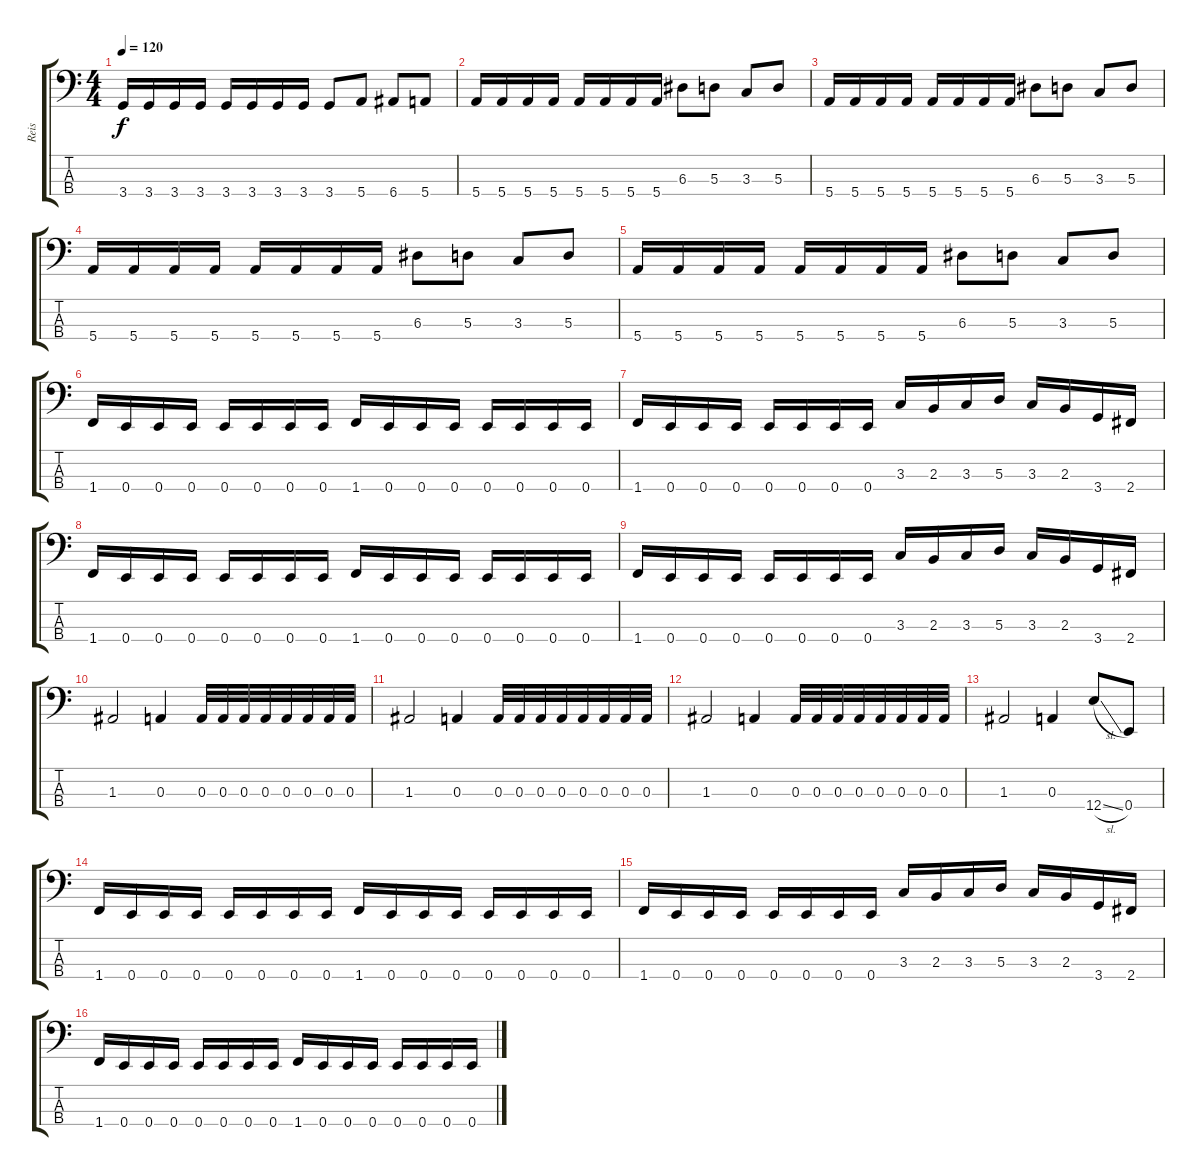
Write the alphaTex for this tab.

\track ("Reis" "Reis") {instrument electricbassfinger}
\staff {score tabs}
\tuning (G2 D2 A1 E1) {hide}
\ts (4 4)
\tempo 120
\clef f4
\ks c
3.4.16{dy f} 3.4.16 3.4.16 3.4.16 3.4.16 3.4.16 3.4.16 3.4.16 3.4.8 5.4.8 6.4.8 5.4.8 |
5.4.16 5.4.16 5.4.16 5.4.16 5.4.16 5.4.16 5.4.16 5.4.16 6.3.8 5.3.8 3.3.8 5.3.8 |
5.4.16 5.4.16 5.4.16 5.4.16 5.4.16 5.4.16 5.4.16 5.4.16 6.3.8 5.3.8 3.3.8 5.3.8 |
5.4.16 5.4.16 5.4.16 5.4.16 5.4.16 5.4.16 5.4.16 5.4.16 6.3.8 5.3.8 3.3.8 5.3.8 |
5.4.16 5.4.16 5.4.16 5.4.16 5.4.16 5.4.16 5.4.16 5.4.16 6.3.8 5.3.8 3.3.8 5.3.8 |
1.4.16 0.4.16 0.4.16 0.4.16 0.4.16 0.4.16 0.4.16 0.4.16 1.4.16 0.4.16 0.4.16 0.4.16 0.4.16 0.4.16 0.4.16 0.4.16 |
1.4.16 0.4.16 0.4.16 0.4.16 0.4.16 0.4.16 0.4.16 0.4.16 3.3.16 2.3.16 3.3.16 5.3.16 3.3.16 2.3.16 3.4.16 2.4.16 |
1.4.16 0.4.16 0.4.16 0.4.16 0.4.16 0.4.16 0.4.16 0.4.16 1.4.16 0.4.16 0.4.16 0.4.16 0.4.16 0.4.16 0.4.16 0.4.16 |
1.4.16 0.4.16 0.4.16 0.4.16 0.4.16 0.4.16 0.4.16 0.4.16 3.3.16 2.3.16 3.3.16 5.3.16 3.3.16 2.3.16 3.4.16 2.4.16 |
1.3.2 0.3.4 0.3.32 0.3.32 0.3.32 0.3.32 0.3.32 0.3.32 0.3.32 0.3.32 |
1.3.2 0.3.4 0.3.32 0.3.32 0.3.32 0.3.32 0.3.32 0.3.32 0.3.32 0.3.32 |
1.3.2 0.3.4 0.3.32 0.3.32 0.3.32 0.3.32 0.3.32 0.3.32 0.3.32 0.3.32 |
1.3.2 0.3.4 12.4{sl}.8 0.4.8 |
1.4.16 0.4.16 0.4.16 0.4.16 0.4.16 0.4.16 0.4.16 0.4.16 1.4.16 0.4.16 0.4.16 0.4.16 0.4.16 0.4.16 0.4.16 0.4.16 |
1.4.16 0.4.16 0.4.16 0.4.16 0.4.16 0.4.16 0.4.16 0.4.16 3.3.16 2.3.16 3.3.16 5.3.16 3.3.16 2.3.16 3.4.16 2.4.16 |
1.4.16 0.4.16 0.4.16 0.4.16 0.4.16 0.4.16 0.4.16 0.4.16 1.4.16 0.4.16 0.4.16 0.4.16 0.4.16 0.4.16 0.4.16 0.4.16
